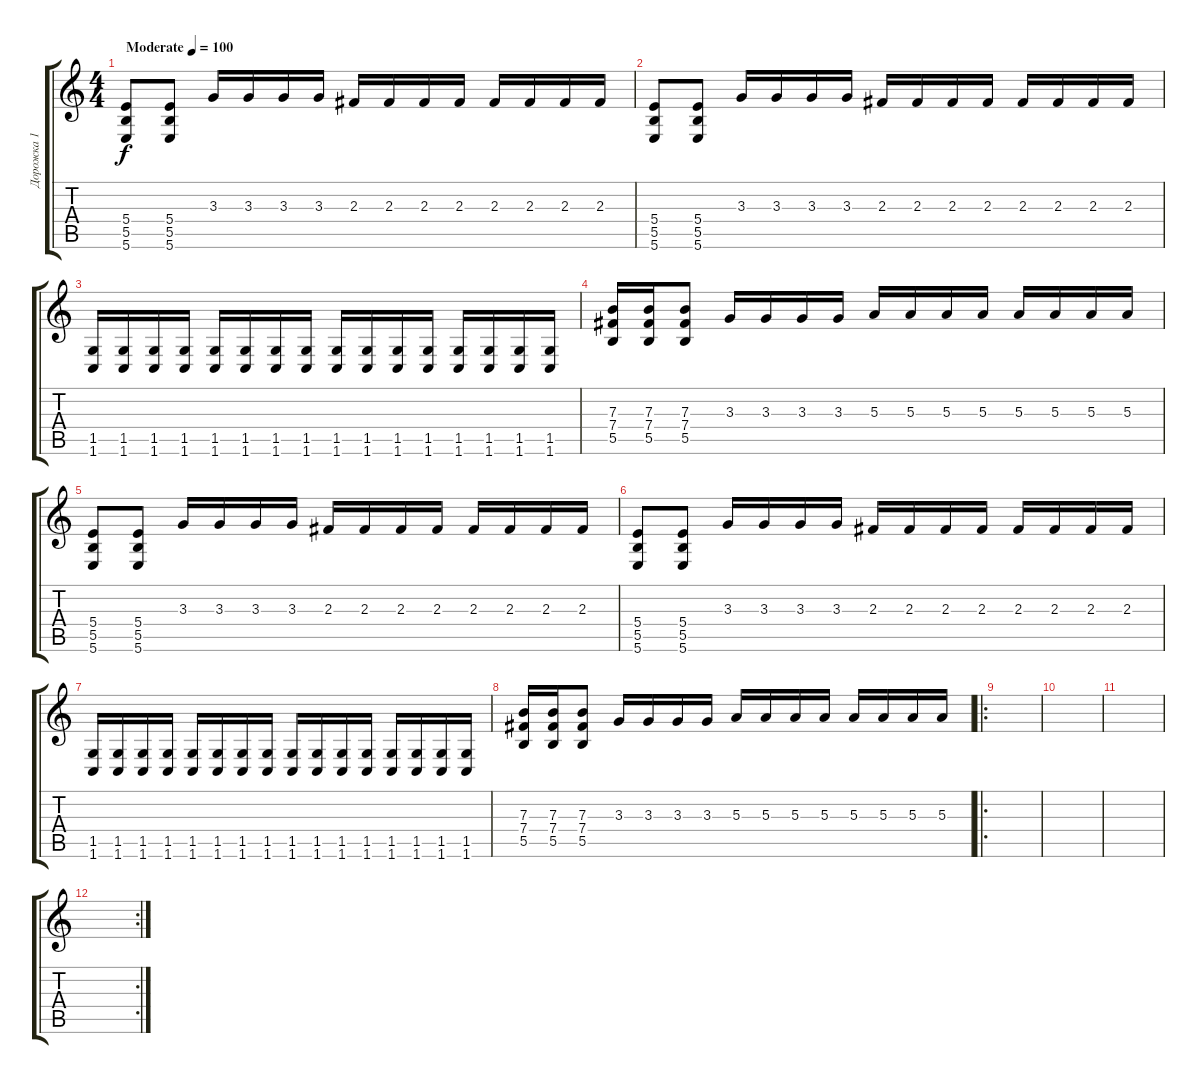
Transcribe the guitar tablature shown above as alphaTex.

\track ("Дорожка 1" "Дорожка 1") {instrument distortionguitar}
\staff {score tabs}
\tuning (Db4 Ab3 E3 B2 Gb2 B1) {hide}
\ts (4 4)
\tempo (100 "Moderate")
\clef g2
\ks c
(5.4 5.5 5.6).8{dy f instrument distortionguitar} (5.4 5.5 5.6).8 3.3.16 3.3.16 3.3.16 3.3.16 2.3.16 2.3.16 2.3.16 2.3.16 2.3.16 2.3.16 2.3.16 2.3.16 |
(5.4 5.5 5.6).8 (5.4 5.5 5.6).8 3.3.16 3.3.16 3.3.16 3.3.16 2.3.16 2.3.16 2.3.16 2.3.16 2.3.16 2.3.16 2.3.16 2.3.16 |
(1.5 1.6).16 (1.5 1.6).16 (1.5 1.6).16 (1.5 1.6).16 (1.5 1.6).16 (1.5 1.6).16 (1.5 1.6).16 (1.5 1.6).16 (1.5 1.6).16 (1.5 1.6).16 (1.5 1.6).16 (1.5 1.6).16 (1.5 1.6).16 (1.5 1.6).16 (1.5 1.6).16 (1.5 1.6).16 |
(7.3 7.4 5.5).16 (7.3 7.4 5.5).16 (7.3 7.4 5.5).8 3.3.16 3.3.16 3.3.16 3.3.16 5.3.16 5.3.16 5.3.16 5.3.16 5.3.16 5.3.16 5.3.16 5.3.16 |
(5.4 5.5 5.6).8 (5.4 5.5 5.6).8 3.3.16 3.3.16 3.3.16 3.3.16 2.3.16 2.3.16 2.3.16 2.3.16 2.3.16 2.3.16 2.3.16 2.3.16 |
(5.4 5.5 5.6).8 (5.4 5.5 5.6).8 3.3.16 3.3.16 3.3.16 3.3.16 2.3.16 2.3.16 2.3.16 2.3.16 2.3.16 2.3.16 2.3.16 2.3.16 |
(1.5 1.6).16 (1.5 1.6).16 (1.5 1.6).16 (1.5 1.6).16 (1.5 1.6).16 (1.5 1.6).16 (1.5 1.6).16 (1.5 1.6).16 (1.5 1.6).16 (1.5 1.6).16 (1.5 1.6).16 (1.5 1.6).16 (1.5 1.6).16 (1.5 1.6).16 (1.5 1.6).16 (1.5 1.6).16 |
(7.3 7.4 5.5).16 (7.3 7.4 5.5).16 (7.3 7.4 5.5).8 3.3.16 3.3.16 3.3.16 3.3.16 5.3.16 5.3.16 5.3.16 5.3.16 5.3.16 5.3.16 5.3.16 5.3.16 |
\ro
|
|
|
\rc 2
